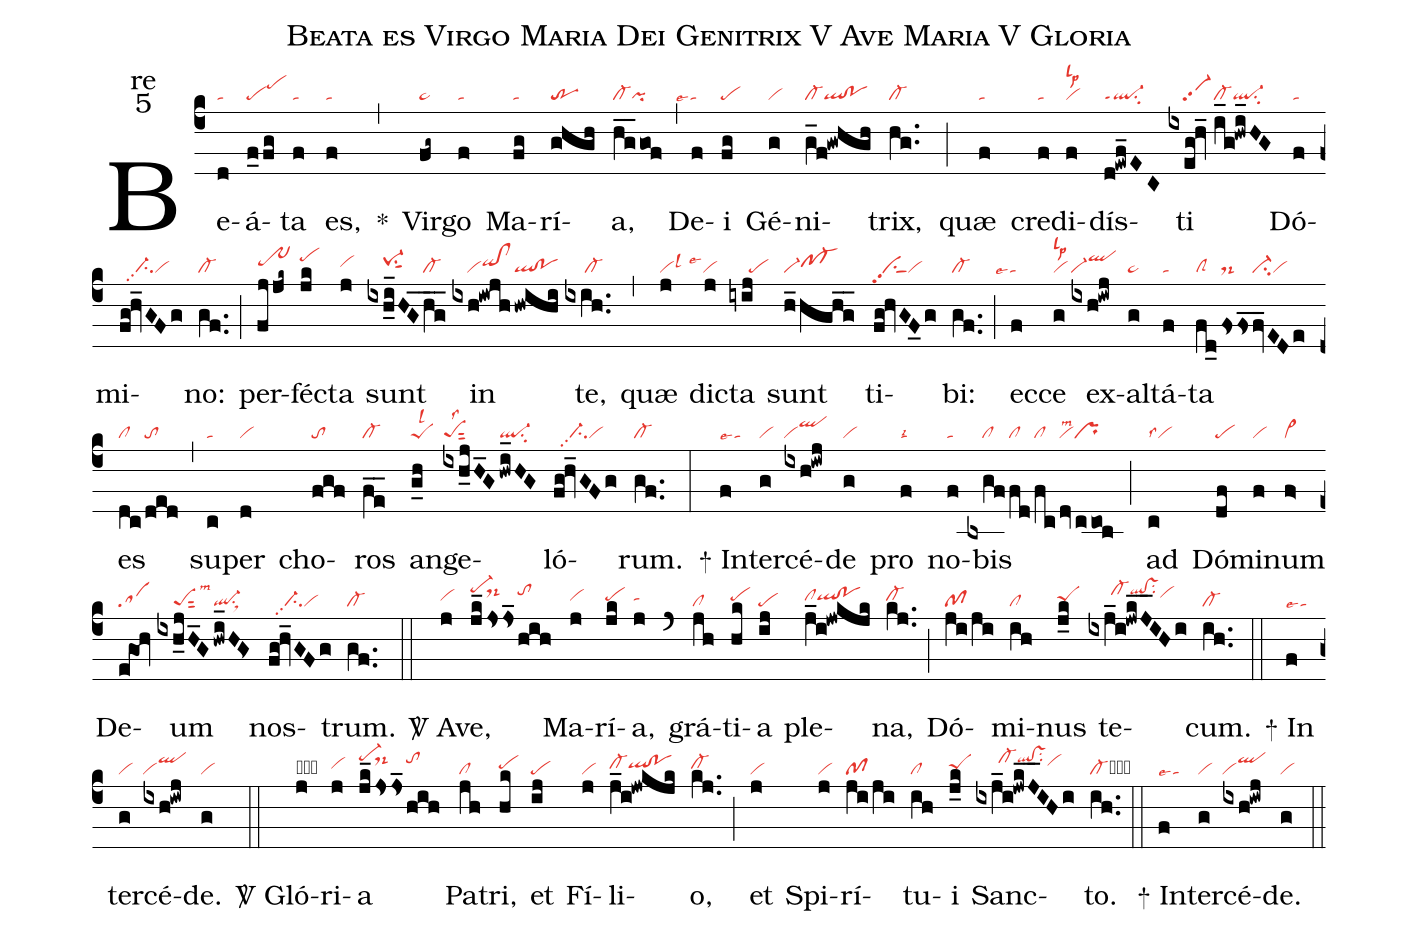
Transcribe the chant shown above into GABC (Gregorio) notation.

name:Beata es Virgo Maria Dei Genitrix V Ave Maria V Gloria;
office-part:re;
mode:5;
nabc-lines:1;
%%
(c4) Be(d|ta)á(f_0/fg|pepehj)ta(f|ta) es,(f|ta) <sp>*</sp>(,)
Vir(fg~|pe~)go(f|ta) Ma(fg|ta)rí(ghgh|tr)a,(hg__gof|cl-pi) (,)
De(f|````talse4)i(fg|pe) Gé(g|vi)ni(g_f!gwhgh|cl-ql!po)trix,(hg..|cl-) (;)
quæ(f|ta) cre(f|ta)di(f|vilslp2)dís(d!ewf_EC|ql-ppt1su2)ti(ixeg@hv_2|////vi-pp2|//i_g!hwi_HG|cl-ql-su2)
Dó(f|ta)mi(fg!hv_GFg|////ci-pp2vi)no:(gf..|cl-) (;)
per(fjjk~|tr~hh)féc(jk|pehj)ta(j|vihh) sunt(ixh_i_HG_|////pe-1hhsu1sut1|hg__|cl-)
in(ixh!iwjh|////viqihh!clhh|hwihi|ql!po) te,(ixih..|/////cl-) (,)
quæ(j|vilsl3) dic(j|````vilse1)ta(iyij|/////pe) sunt(h_hghg__|vi-pf-hh)
ti(fg@hvGF_0g|ciSpp2vi)bi:(gf..|cl-) (;)
ec(f|````talse4)ce(g|vilslp2)
ex(ixh!iwj|vi-qlhj)al(g|pe~)tá(f|ta)ta(fd_|clS|fsfs_|ds-|fv_EDe|ci-vi)
es(dc|cl|ded|to) (,)
su(c|ta)per(d|vi) cho(fgf|to)ros(fe__|cl-)
an(g_h|peSlsl2)ge(ixh_jH_G|peSsut2lss2|hwi_HG|ql-su2)ló(fg!hv_GFg|////ci-pp2vi)rum.(gf..|cl-) (:)
<sp>+</sp> In(f|talse4)ter(g|vi)cé(ixh!iwj|viqlhj)de(g|vi)
pro(f|talsi2) no(f|ta)bis(bxgf|////cl|fd|cl|fc|cl|dvccob|vilsm2pr) (;)
ad(c|vilss4) Dó(df|pe)mi(f|vi)num(f>|vi>)
De(e@goh|sa)um(ixh_jH_G|////peSsut2lsm3|hwi_HG>|ql-su1sux1)
nos(fg!hv_GFg|////ci-pp2vi)trum.(gf..|cl-) (::)

<sp>V/</sp> A(j|vihh)ve,(jk_|pe-hk|jsjs_|ds-hj|hih|tohj) Ma(j|vihh)rí(jk|pehh)a,(j|tahh) (`)
grá(jh|cl)ti(hk|pehh)a(ij|pe) ple(j_i!jwkjk|clhhqlhh!pohh)na,(kj..|cl-hh) (;)
Dó(ji/ji|pf)mi(ih|cl)nus(j_k|peShh) te(ixj_i!jwkJ__IHi|//////cl-hjqlhj!vshjsu2vihi)cum.(ih..|cl-) (::)

<sp>+</sp> In(f|talse4)ter(g|vi)cé(ixh!iwj|viqlhj)de.(g|vi) (::)

<sp>V/</sp> Gló(j|obvihh)ri(j|vihh)a(jk_|pe-hk|jsjs_|ds-hj|hih|tohj) Pa(jh|cl)tri,(hk|pehh)
et(ij|pe) Fí(j|vi)li(j_i!jwkjk|cl-hhqlhh!pohh)o,(kj..|cl-hh) (;)
et(j|vi) Spi(j|vi)rí(ji/ji|pf)tu(ih|cl)i(j_k|peShh)
Sanc(ixj_i!jwkJ__IHi|//////cl-hjqlhj!vshjsu2vihi)to.(ih..|cl-cb) (::)

<sp>+</sp> In(f|talse4)ter(g|vi)cé(ixh!iwj|viqlhj)de.(g|vi) (::)
